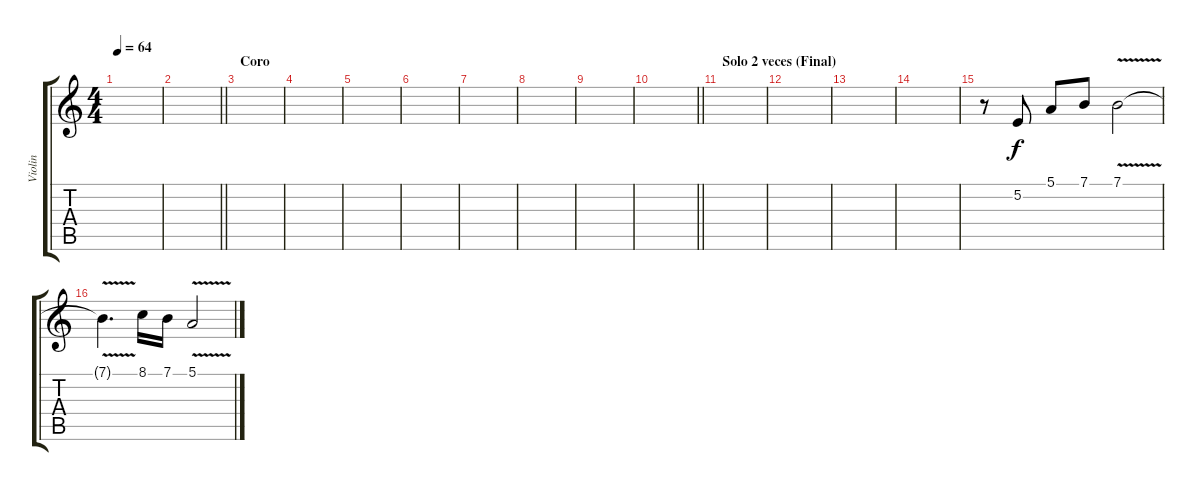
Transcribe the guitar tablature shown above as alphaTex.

\track ("Violin" "Violin") {instrument violin}
\staff {score tabs}
\tuning (E4 B3 G3 D3 A2 E2) {hide}
\ts (4 4)
\tempo 64
\clef g2
\ks c
|
\barLineRight lightlight
|
\section ("" "Coro")
|
|
|
|
|
|
|
\barLineRight lightlight
|
\section ("" "Solo 2 veces (Final)")
|
|
|
|
r.8 5.2.8 5.1.8 7.1.8 7.1{v}.2 |
7.1{t}.4{d} 8.1.16 7.1.16 5.1{v}.2
